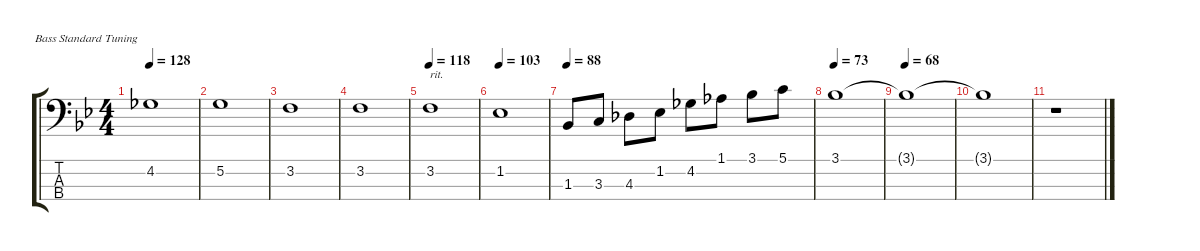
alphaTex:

\defaultSystemsLayout 4
\hideDynamics
\bracketExtendMode groupsimilarinstruments
\singleTrackTrackNamePolicy hidden
\multiTrackTrackNamePolicy hidden
\firstSystemTrackNameMode fullname
\firstSystemTrackNameOrientation horizontal
\otherSystemsTrackNameOrientation horizontal
\extendBarLines
\track ("Bass" "el.bs.") {instrument electricbassfinger}
\staff {score tabs}
\tuning (G2 D2 A1 E1)
\ts (4 4)
\tempo 128
\clef f4
\ks bb
4.2{acc b}.1{dy f beam Down} |
5.2{acc forcenatural}.1{beam Down} |
3.2{acc forcenatural}.1{beam Down} |
3.2{acc forcenatural}.1{beam Down} |
\tempo 118
3.2{acc forcenatural}.1{txt "rit." beam Down} |
\tempo 103
1.2{acc b}.1{beam Down} |
\tempo 88
1.3{acc b}.8{beam Up} 3.3{acc forcenatural}.8{beam Up} 4.3{acc b}.8{beam Down} 1.2{acc b}.8{beam Down} 4.2{acc b}.8{beam Down} 1.1{acc b}.8{beam Down} 3.1{acc b}.8{beam Down} 5.1{acc forcenatural}.8{beam Down} |
\tempo 73
3.1{acc b}.1{beam Down} |
\tempo 68
3.1{t acc b}.1{beam Down} |
3.1{t acc b}.1{beam Down} |
r.1{beam Down}
